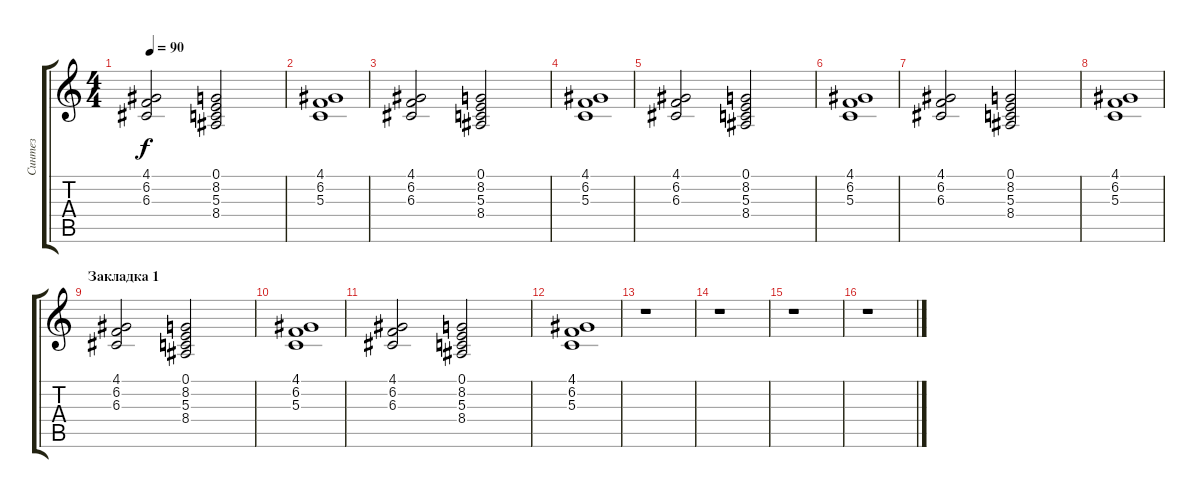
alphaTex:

\track ("Синтез" "Синтез") {instrument pad2warm}
\staff {score tabs}
\tuning (E4 B3 G3 D3 A2 E2) {hide}
\ts (4 4)
\tempo 90
\clef g2
\ks c
(4.1 6.2 6.3).2{dy f instrument pad2warm} (0.1 8.2 5.3 8.4).2 |
(4.1 6.2 5.3).1 |
(4.1 6.2 6.3).2 (0.1 8.2 5.3 8.4).2 |
(4.1 6.2 5.3).1 |
(4.1 6.2 6.3).2 (0.1 8.2 5.3 8.4).2 |
(4.1 6.2 5.3).1 |
(4.1 6.2 6.3).2 (0.1 8.2 5.3 8.4).2 |
(4.1 6.2 5.3).1 |
\section ("" "Закладка 1")
(4.1 6.2 6.3).2 (0.1 8.2 5.3 8.4).2 |
(4.1 6.2 5.3).1 |
(4.1 6.2 6.3).2 (0.1 8.2 5.3 8.4).2 |
(4.1 6.2 5.3).1 |
r.1 |
r.1 |
r.1 |
r.1
